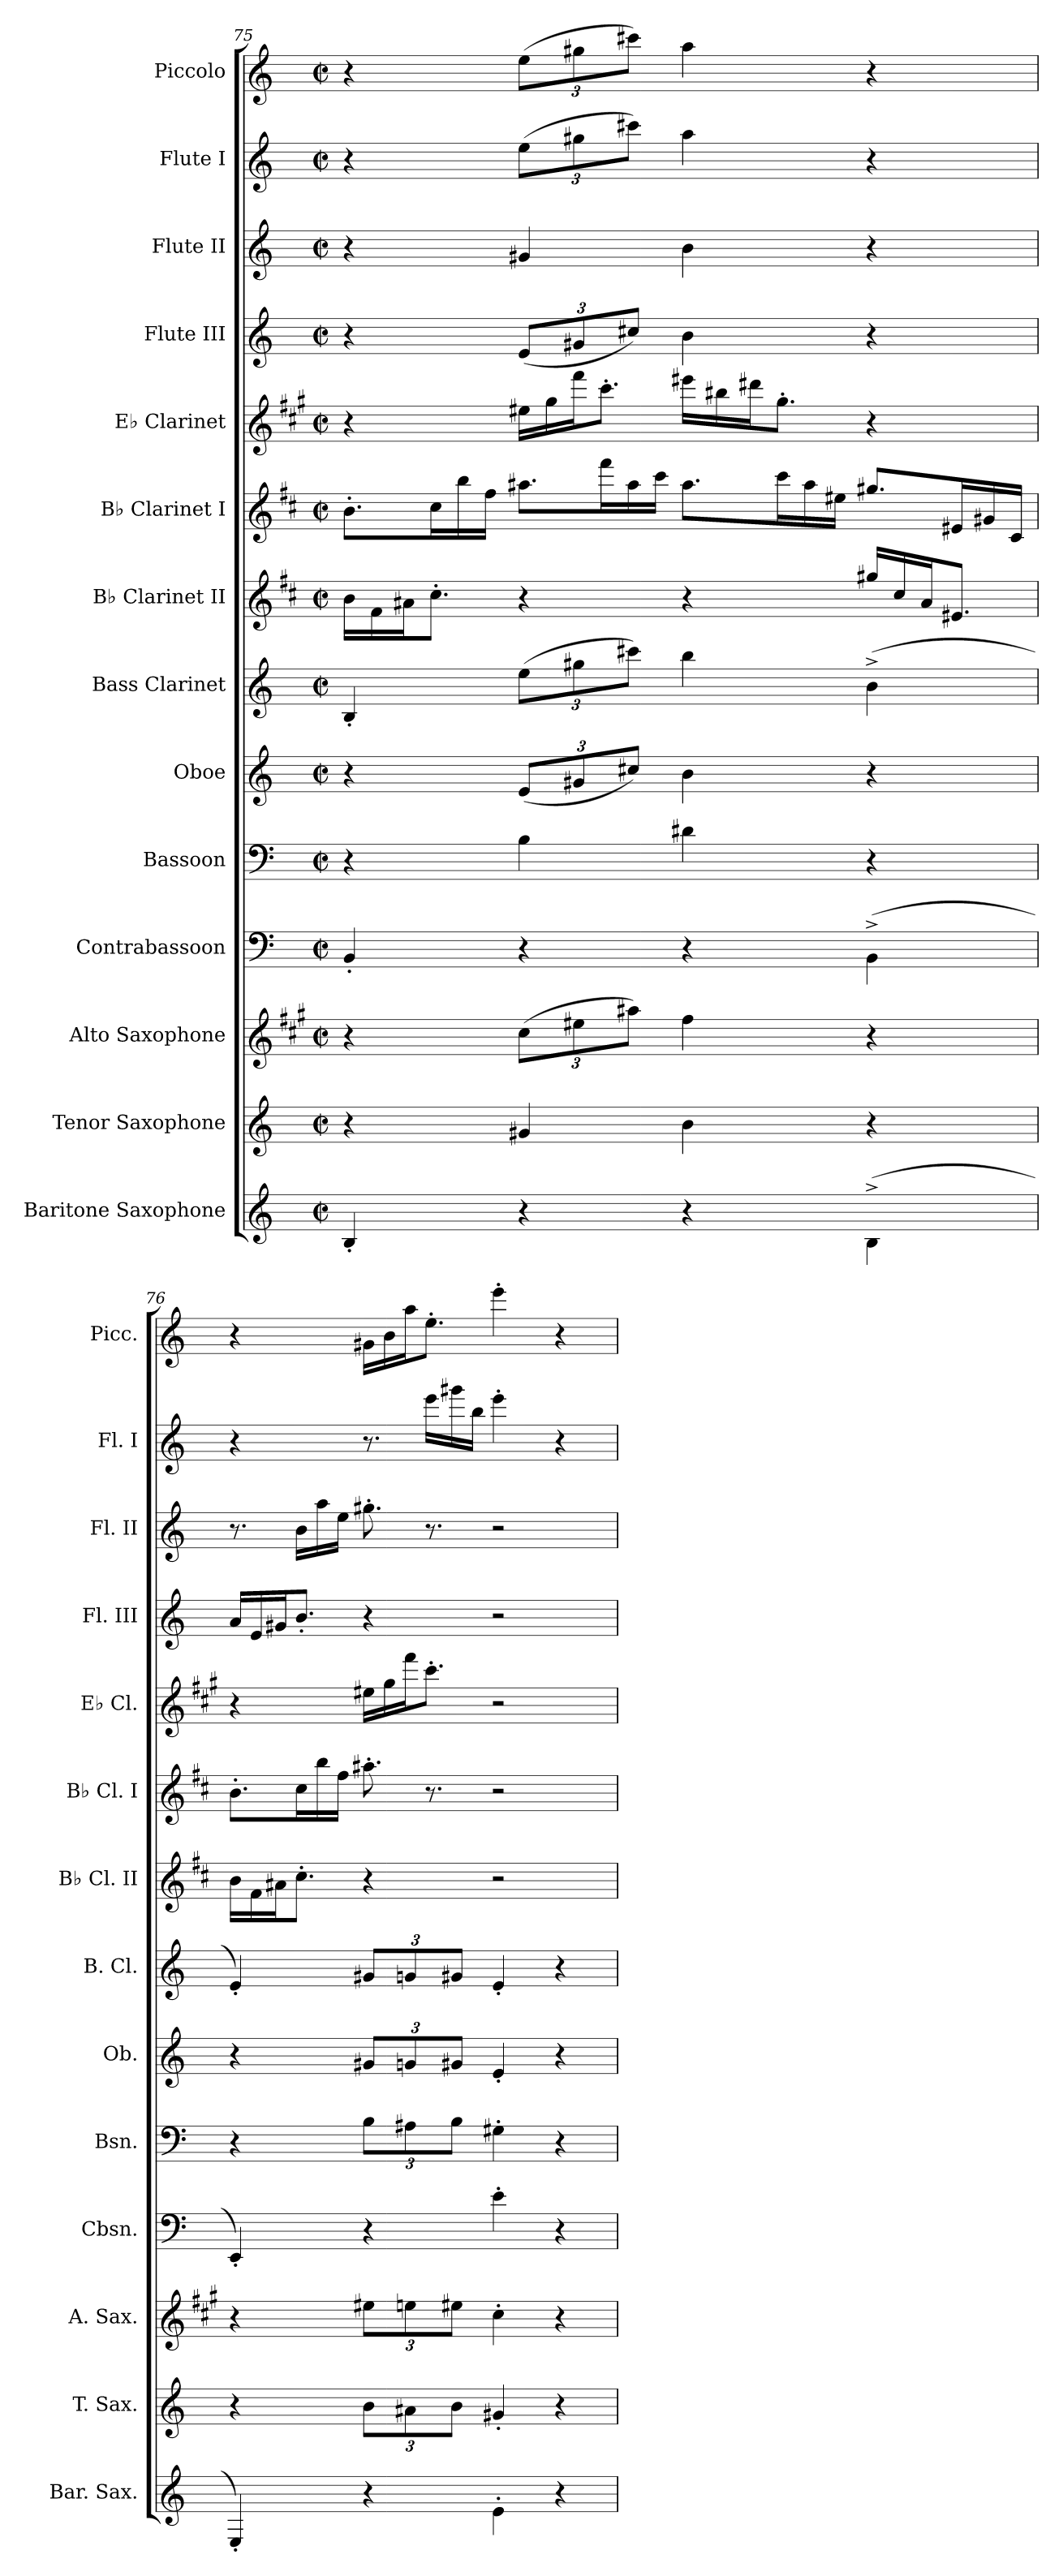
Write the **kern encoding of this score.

**kern	**kern	**kern	**kern	**kern	**kern	**kern	**kern	**kern	**kern	**kern	**kern	**kern	**kern
*part14	*part13	*part12	*part11	*part10	*part9	*part8	*part7	*part6	*part5	*part4	*part3	*part2	*part1
*staff14	*staff13	*staff12	*staff11	*staff10	*staff9	*staff8	*staff7	*staff6	*staff5	*staff4	*staff3	*staff2	*staff1
*I"Baritone Saxophone	*I"Tenor Saxophone	*I"Alto Saxophone	*I"Contrabassoon	*I"Bassoon	*I"Oboe	*I"Bass Clarinet	*I"B♭ Clarinet II	*I"B♭ Clarinet I	*I"E♭ Clarinet	*I"Flute III	*I"Flute II	*I"Flute I	*I"Piccolo
*I'Bar. Sax.	*I'T. Sax.	*I'A. Sax.	*I'Cbsn.	*I'Bsn.	*I'Ob.	*I'B. Cl.	*I'B♭ Cl. II	*I'B♭ Cl. I	*I'E♭ Cl.	*I'Fl. III	*I'Fl. II	*I'Fl. I	*I'Picc.
!!LO:PB:g=z
*clefG2	*clefG2	*clefG2	*clefF4	*clefF4	*clefG2	*clefG2	*clefG2	*clefG2	*clefG2	*clefG2	*clefG2	*clefG2	*clefG2
*ITrd12c21	*ITrd8c14	*ITrd5c9	*ITrd7c12	*	*	*ITrd8c14	*ITrd1c2	*ITrd1c2	*ITrd-2c-3	*	*	*	*ITrd-7c-12
*k[]	*k[]	*k[]	*k[]	*k[]	*k[]	*k[]	*k[]	*k[]	*k[]	*k[]	*k[]	*k[]	*k[]
*M2/2	*M2/2	*M2/2	*M2/2	*M2/2	*M2/2	*M2/2	*M2/2	*M2/2	*M2/2	*M2/2	*M2/2	*M2/2	*M2/2
*met(c|)	*met(c|)	*met(c|)	*met(c|)	*met(c|)	*met(c|)	*met(c|)	*met(c|)	*met(c|)	*met(c|)	*met(c|)	*met(c|)	*met(c|)	*met(c|)
*	*	*	*	*	*	*	*Xtuplet	*Xtuplet	*	*	*	*	*
=75	=75	=75	=75	=75	=75	=75	=75	=75	=75	=75	=75	=75	=75
4BB'/	4r	4r	4BBB'/	4r	4r	4BB'/	24a\LL	12.a'\L	4r	4r	4r	4r	4r
.	.	.	.	.	.	.	24e\	.	.	.	.	.	.
.	.	.	.	.	.	.	24g#X\J	.	.	.	.	.	.
.	.	.	.	.	.	.	12.b'\J	24b\L	.	.	.	.	.
.	.	.	.	.	.	.	.	24aa\	.	.	.	.	.
.	.	.	.	.	.	.	.	24ee\JJ	.	.	.	.	.
*	*	*Xbrackettup	*	*	*Xbrackettup	*Xbrackettup	*	*	*Xtuplet	*Xbrackettup	*	*Xbrackettup	*Xbrackettup
4r	4G#X/	(>12e\L	4r	4B\	(<12e/L	(>12e\L	4r	12.gg#X\L	24gg#X\LL	(<12e/L	4g#X/	(>12ee\L	(>12eee\L
.	.	.	.	.	.	.	.	.	24bb\	.	.	.	.
.	.	12g#X\	.	.	12g#X/	12g#X\	.	.	24aaa\J	12g#X/	.	12gg#X\	12ggg#X\
.	.	.	.	.	.	.	.	24eee\L	12.eee'\J	.	.	.	.
.	.	12cc#X\J)	.	.	12cc#X/J)	12cc#X\J)	.	24gg#\	.	12cc#X/J)	.	12ccc#X\J)	12cccc#X\J)
.	.	.	.	.	.	.	.	24bb\JJ	.	.	.	.	.
4r	4B\	4a\	4r	4d#X\	4b\	4b\	4r	12.gg#\L	24ggg#X\LL	4b\	4b\	4aa\	4aaa\
.	.	.	.	.	.	.	.	.	24ddd#X\	.	.	.	.
.	.	.	.	.	.	.	.	.	24fff#X\J	.	.	.	.
.	.	.	.	.	.	.	.	24bb\L	12.bb'\J	.	.	.	.
.	.	.	.	.	.	.	.	24gg#\	.	.	.	.	.
.	.	.	.	.	.	.	.	24dd#X\JJ	.	.	.	.	.
(<4BB^\	4r	4r	(<4BBB^\	4r	4r	(<4B^\	24ff#X/LL	12.ff#X/L	4r	4r	4r	4r	4r
.	.	.	.	.	.	.	24b/	.	.	.	.	.	.
.	.	.	.	.	.	.	24g#/J	.	.	.	.	.	.
.	.	.	.	.	.	.	12.d#X/J	24d#X/L	.	.	.	.	.
.	.	.	.	.	.	.	.	24f#X/	.	.	.	.	.
.	.	.	.	.	.	.	.	24B/JJ	.	.	.	.	.
=76	=76	=76	=76	=76	=76	=76	=76	=76	=76	=76	=76	=76	=76
*	*	*	*	*	*	*	*	*	*	*Xtuplet	*Xtuplet	*	*
4EE'/)	4r	4r	4EEE'/)	4r	4r	4E'/)	24a\LL	12.a'\L	4r	24a/LL	12.r	4r	4r
.	.	.	.	.	.	.	24e\	.	.	24e/	.	.	.
.	.	.	.	.	.	.	24g#X\J	.	.	24g#X/J	.	.	.
.	.	.	.	.	.	.	12.b'\J	24b\L	.	12.b'/J	24b\LL	.	.
.	.	.	.	.	.	.	.	24aa\	.	.	24aa\	.	.
.	.	.	.	.	.	.	.	24ee\JJ	.	.	24ee\JJ	.	.
*	*Xbrackettup	*	*	*Xbrackettup	*	*	*	*	*	*	*	*Xtuplet	*Xtuplet
4r	12B\L	12g#X\L	4r	12B\L	12g#X/L	12G#X/L	4r	12.gg#X'\	24gg#X\LL	4r	12.gg#X'\	12.r	24gg#X\LL
.	.	.	.	.	.	.	.	.	24bb\	.	.	.	24bb\
.	12A#X\	12gn\	.	12A#X\	12gn/	12Gn/	.	.	24aaa\J	.	.	.	24aaa\J
.	.	.	.	.	.	.	.	12.r	12.eee'\J	.	12.r	24eee\LL	12.eee'\J
.	12B\J	12g#X\J	.	12B\J	12g#X/J	12G#X/J	.	.	.	.	.	24ggg#X\	.
.	.	.	.	.	.	.	.	.	.	.	.	24bb\JJ	.
4E'\	4G#X'/	4e'\	4E'\	4G#X'\	4e'/	4E'/	2r	2r	2r	2r	2r	4eee'\	4eeee'\
4r	4r	4r	4r	4r	4r	4r	.	.	.	.	.	4r	4r
=	=	=	=	=	=	=	=	=	=	=	=	=	=
*-	*-	*-	*-	*-	*-	*-	*-	*-	*-	*-	*-	*-	*-
